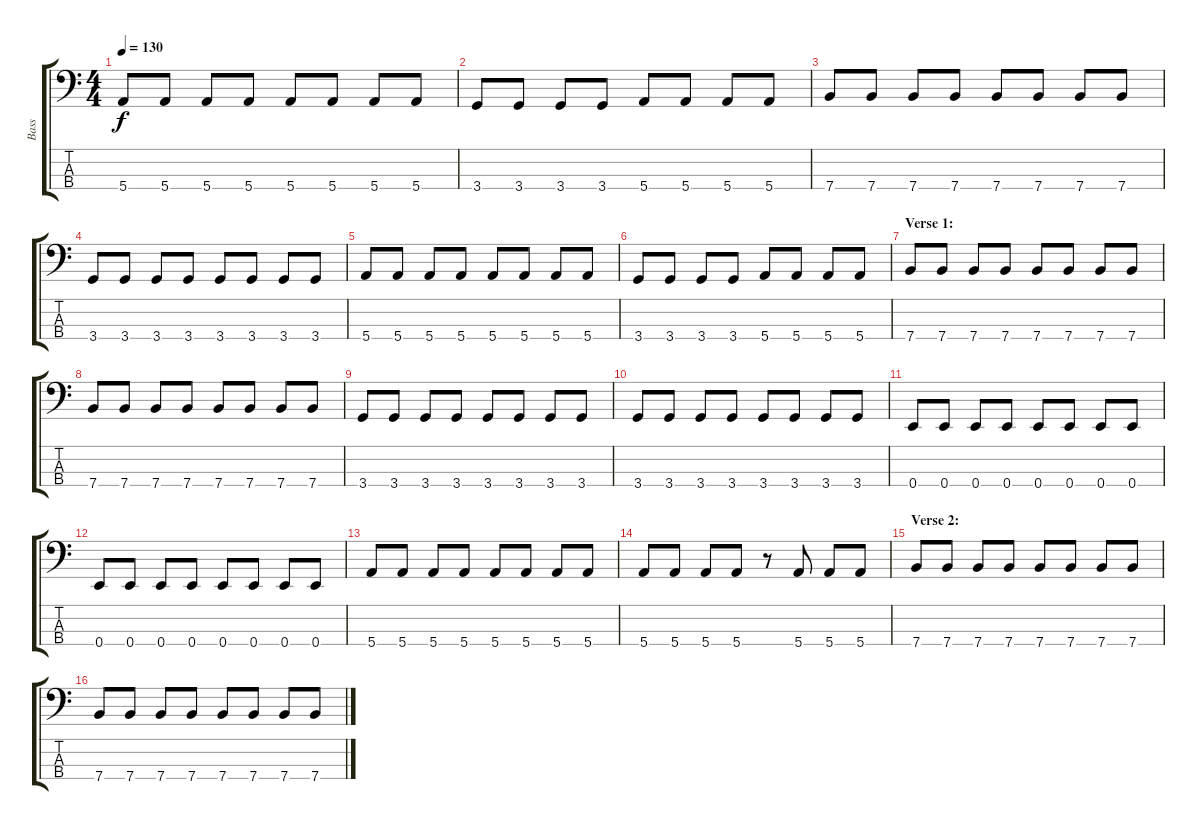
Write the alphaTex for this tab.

\track ("Bass" "Bass") {instrument electricbasspick}
\staff {score tabs}
\tuning (G2 D2 A1 E1) {hide}
\ts (4 4)
\tempo 130
\clef f4
\ks c
5.4.8{dy f} 5.4.8 5.4.8 5.4.8 5.4.8 5.4.8 5.4.8 5.4.8 |
3.4.8 3.4.8 3.4.8 3.4.8 5.4.8 5.4.8 5.4.8 5.4.8 |
7.4.8 7.4.8 7.4.8 7.4.8 7.4.8 7.4.8 7.4.8 7.4.8 |
3.4.8 3.4.8 3.4.8 3.4.8 3.4.8 3.4.8 3.4.8 3.4.8 |
5.4.8 5.4.8 5.4.8 5.4.8 5.4.8 5.4.8 5.4.8 5.4.8 |
3.4.8 3.4.8 3.4.8 3.4.8 5.4.8 5.4.8 5.4.8 5.4.8 |
\section ("" "Verse 1:")
7.4.8 7.4.8 7.4.8 7.4.8 7.4.8 7.4.8 7.4.8 7.4.8 |
7.4.8 7.4.8 7.4.8 7.4.8 7.4.8 7.4.8 7.4.8 7.4.8 |
3.4.8 3.4.8 3.4.8 3.4.8 3.4.8 3.4.8 3.4.8 3.4.8 |
3.4.8 3.4.8 3.4.8 3.4.8 3.4.8 3.4.8 3.4.8 3.4.8 |
0.4.8 0.4.8 0.4.8 0.4.8 0.4.8 0.4.8 0.4.8 0.4.8 |
0.4.8 0.4.8 0.4.8 0.4.8 0.4.8 0.4.8 0.4.8 0.4.8 |
5.4.8 5.4.8 5.4.8 5.4.8 5.4.8 5.4.8 5.4.8 5.4.8 |
5.4.8 5.4.8 5.4.8 5.4.8 r.8 5.4.8 5.4.8 5.4.8 |
\section ("" "Verse 2:")
7.4.8 7.4.8 7.4.8 7.4.8 7.4.8 7.4.8 7.4.8 7.4.8 |
7.4.8 7.4.8 7.4.8 7.4.8 7.4.8 7.4.8 7.4.8 7.4.8
